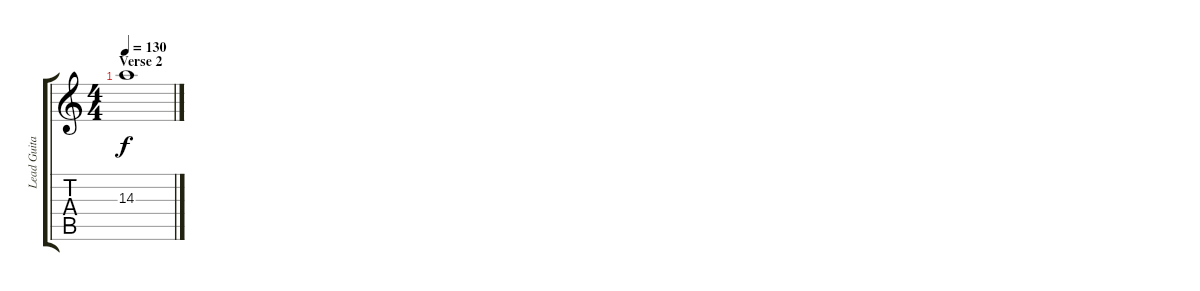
\track ("Lead Guitar" "Lead Guita") {instrument overdrivenguitar}
\staff {score tabs}
\tuning (E4 B3 G3 D3 A2 E2) {hide}
\ts (4 4)
\section ("" "Verse 2")
\tempo 130
\clef g2
\ks c
14.3{t}.1{dy f volume 0}
